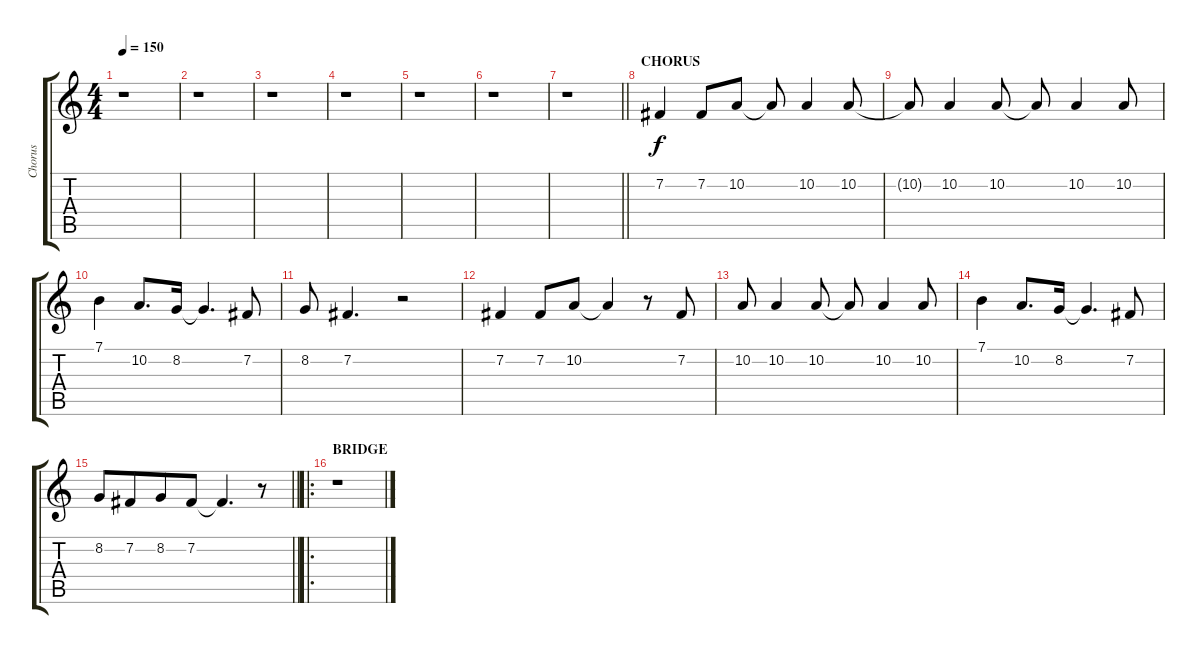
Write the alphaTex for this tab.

\track ("Chorus" "Chorus") {instrument altosax}
\staff {score tabs}
\tuning (E4 B3 G3 D3 A2 E2) {hide}
\ts (4 4)
\tempo 150
\clef g2
\ks c
r.1{dy f} |
r.1 |
r.1 |
r.1 |
r.1 |
r.1 |
\barLineRight lightlight
r.1 |
\section ("" "CHORUS")
7.2.4 7.2.8 10.2.8 10.2{t}.8 10.2.4 10.2.8 |
10.2{t}.8 10.2.4 10.2.8 10.2{t}.8 10.2.4 10.2.8 |
7.1.4 10.2.8{d} 8.2.16 8.2{t}.4{d} 7.2.8 |
8.2.8 7.2.4{d} r.2 |
7.2.4 7.2.8 10.2.8 10.2{t}.4 r.8 7.2.8 |
10.2.8 10.2.4 10.2.8 10.2{t}.8 10.2.4 10.2.8 |
7.1.4 10.2.8{d} 8.2.16 8.2{t}.4{d} 7.2.8 |
\barLineRight lightlight
8.2.8 7.2.8{beam merge} 8.2.8 7.2.8 7.2{t}.4{d} r.8 |
\ro
\section ("" "BRIDGE")
r.1
